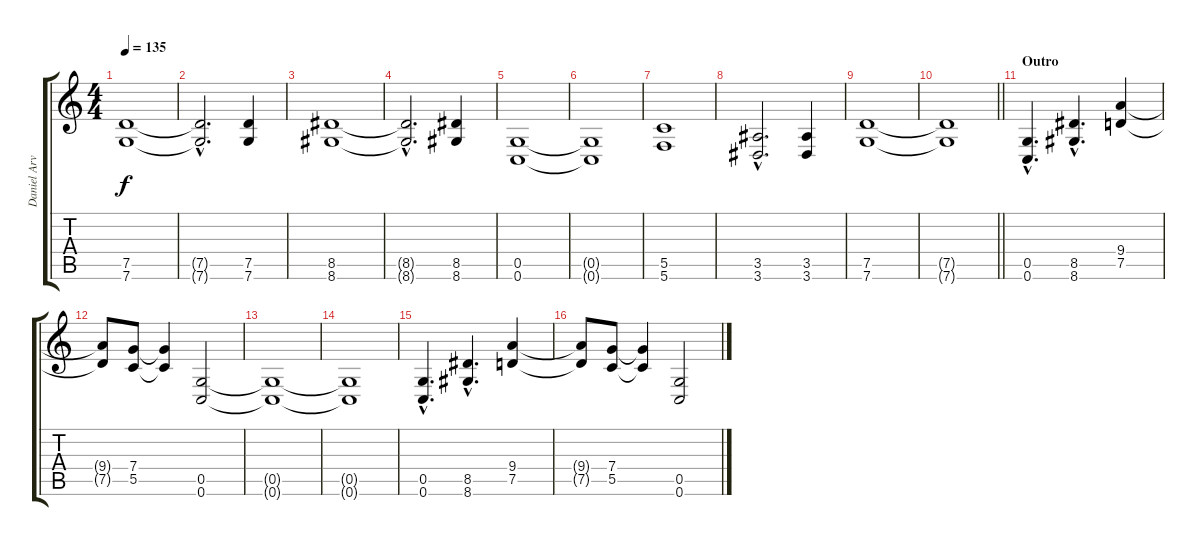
\track ("Daniel Arvidsson " "Daniel Arv") {instrument distortionguitar}
\staff {score tabs}
\tuning (D4 A3 F3 C3 G2 C2) {hide}
\ts (4 4)
\tempo 135
\clef g2
\ks c
(7.5 7.6).1{dy f} |
(7.5{hac t} 7.6{hac t}).2{d} (7.5 7.6).4 |
(8.5 8.6).1 |
(8.5{hac t} 8.6{hac t}).2{d} (8.5 8.6).4 |
(0.5 0.6).1 |
(0.5{t} 0.6{t}).1 |
(5.5 5.6).1 |
(3.5{hac} 3.6{hac}).2{d} (3.5 3.6).4 |
(7.5 7.6).1 |
\barLineRight lightlight
(7.5{t} 7.6{t}).1 |
\section ("" "Outro")
(0.5{hac} 0.6{hac}).4{d} (8.5{hac} 8.6{hac}).4{d} (9.4 7.5).4 |
(9.4{t} 7.5{t}).8 (7.4 5.5).8 (7.4{t} 5.5{t}).4 (0.5 0.6).2 |
(0.5{t} 0.6{t}).1 |
(0.5{t} 0.6{t}).1 |
(0.5{hac} 0.6{hac}).4{d} (8.5{hac} 8.6{hac}).4{d} (9.4 7.5).4 |
(9.4{t} 7.5{t}).8 (7.4 5.5).8 (7.4{t} 5.5{t}).4 (0.5 0.6).2
